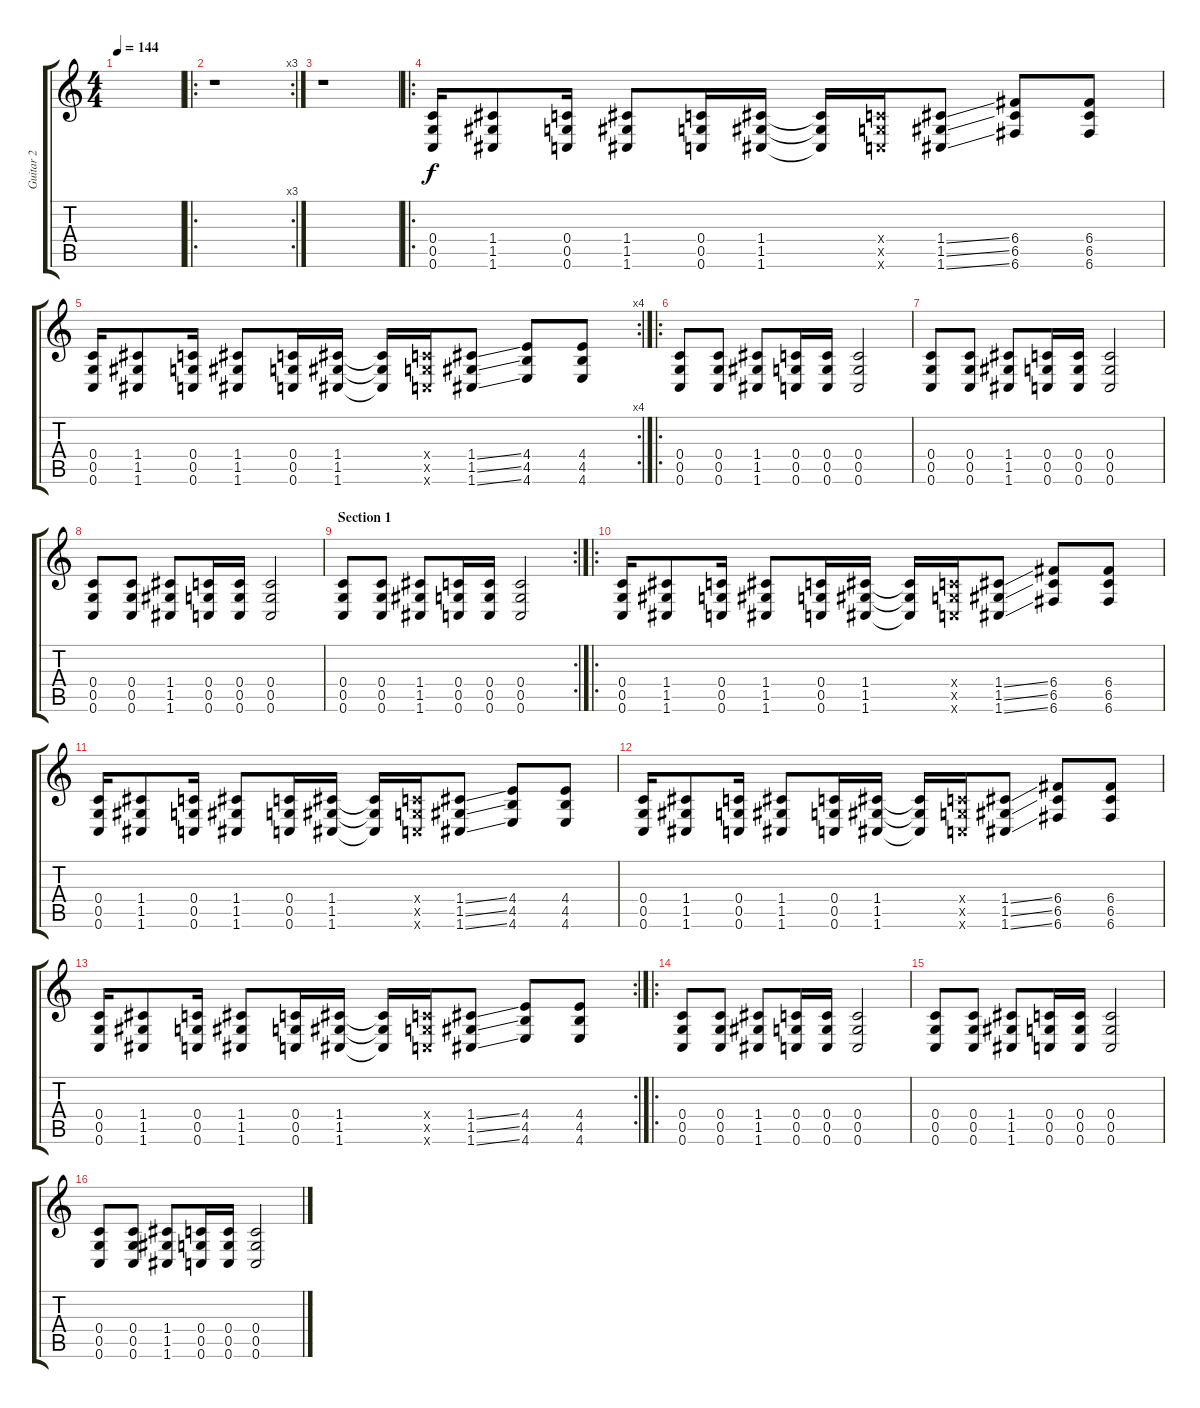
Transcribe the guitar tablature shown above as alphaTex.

\track ("Guitar 2" "Guitar 2") {instrument overdrivenguitar}
\staff {score tabs}
\tuning (D4 A3 F3 C3 G2 C2) {hide}
\ts (4 4)
\tempo 144
\clef g2
\ks c
|
\ro
\rc 3
r.1 |
r.1 |
\ro
(0.4 0.5 0.6).16 (1.4 1.5 1.6).8 (0.4 0.5 0.6).16 (1.4 1.5 1.6).8 (0.4 0.5 0.6).16 (1.4 1.5 1.6).16 (1.4{t} 1.5{t} 1.6{t}).16 (0.4{x} 0.5{x} 0.6{x}).16 (1.4{ss} 1.5{ss} 1.6{ss}).8 (6.4 6.5 6.6).8 (6.4 6.5 6.6).8 |
\rc 4
(0.4 0.5 0.6).16 (1.4 1.5 1.6).8 (0.4 0.5 0.6).16 (1.4 1.5 1.6).8 (0.4 0.5 0.6).16 (1.4 1.5 1.6).16 (1.4{t} 1.5{t} 1.6{t}).16 (0.4{x} 0.5{x} 0.6{x}).16 (1.4{ss} 1.5{ss} 1.6{ss}).8 (4.4 4.5 4.6).8 (4.4 4.5 4.6).8 |
\ro
(0.4 0.5 0.6).8 (0.4 0.5 0.6).8 (1.4 1.5 1.6).8 (0.4 0.5 0.6).16 (0.4 0.5 0.6).16 (0.4 0.5 0.6).2 |
(0.4 0.5 0.6).8 (0.4 0.5 0.6).8 (1.4 1.5 1.6).8 (0.4 0.5 0.6).16 (0.4 0.5 0.6).16 (0.4 0.5 0.6).2 |
(0.4 0.5 0.6).8 (0.4 0.5 0.6).8 (1.4 1.5 1.6).8 (0.4 0.5 0.6).16 (0.4 0.5 0.6).16 (0.4 0.5 0.6).2 |
\rc 2
\section ("" "Section 1")
(0.4 0.5 0.6).8 (0.4 0.5 0.6).8 (1.4 1.5 1.6).8 (0.4 0.5 0.6).16 (0.4 0.5 0.6).16 (0.4 0.5 0.6).2 |
\ro
(0.4 0.5 0.6).16 (1.4 1.5 1.6).8 (0.4 0.5 0.6).16 (1.4 1.5 1.6).8 (0.4 0.5 0.6).16 (1.4 1.5 1.6).16 (1.4{t} 1.5{t} 1.6{t}).16 (0.4{x} 0.5{x} 0.6{x}).16 (1.4{ss} 1.5{ss} 1.6{ss}).8 (6.4 6.5 6.6).8 (6.4 6.5 6.6).8 |
(0.4 0.5 0.6).16 (1.4 1.5 1.6).8 (0.4 0.5 0.6).16 (1.4 1.5 1.6).8 (0.4 0.5 0.6).16 (1.4 1.5 1.6).16 (1.4{t} 1.5{t} 1.6{t}).16 (0.4{x} 0.5{x} 0.6{x}).16 (1.4{ss} 1.5{ss} 1.6{ss}).8 (4.4 4.5 4.6).8 (4.4 4.5 4.6).8 |
(0.4 0.5 0.6).16 (1.4 1.5 1.6).8 (0.4 0.5 0.6).16 (1.4 1.5 1.6).8 (0.4 0.5 0.6).16 (1.4 1.5 1.6).16 (1.4{t} 1.5{t} 1.6{t}).16 (0.4{x} 0.5{x} 0.6{x}).16 (1.4{ss} 1.5{ss} 1.6{ss}).8 (6.4 6.5 6.6).8 (6.4 6.5 6.6).8 |
\rc 2
(0.4 0.5 0.6).16 (1.4 1.5 1.6).8 (0.4 0.5 0.6).16 (1.4 1.5 1.6).8 (0.4 0.5 0.6).16 (1.4 1.5 1.6).16 (1.4{t} 1.5{t} 1.6{t}).16 (0.4{x} 0.5{x} 0.6{x}).16 (1.4{ss} 1.5{ss} 1.6{ss}).8 (4.4 4.5 4.6).8 (4.4 4.5 4.6).8 |
\ro
(0.4 0.5 0.6).8 (0.4 0.5 0.6).8 (1.4 1.5 1.6).8 (0.4 0.5 0.6).16 (0.4 0.5 0.6).16 (0.4 0.5 0.6).2 |
(0.4 0.5 0.6).8 (0.4 0.5 0.6).8 (1.4 1.5 1.6).8 (0.4 0.5 0.6).16 (0.4 0.5 0.6).16 (0.4 0.5 0.6).2 |
(0.4 0.5 0.6).8 (0.4 0.5 0.6).8 (1.4 1.5 1.6).8 (0.4 0.5 0.6).16 (0.4 0.5 0.6).16 (0.4 0.5 0.6).2
